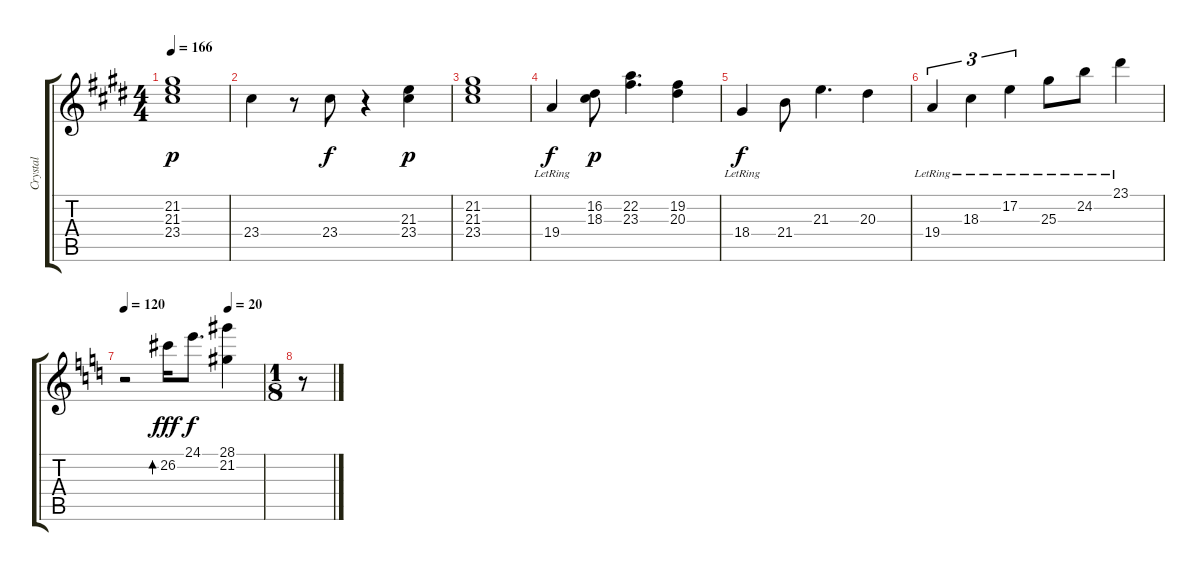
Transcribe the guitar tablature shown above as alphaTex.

\track ("Crystal" "Crystal") {instrument fx3crystal}
\staff {score tabs}
\tuning (E4 B3 G3 D3 A2 E2) {hide}
\ts (4 4)
\tempo 166
\clef g2
\ks e
(21.2 21.3 23.4).1{dy p} |
23.4.4 r.8 23.4.8{dy f} r.4 (21.3 23.4).4{dy p} |
(21.2 21.3 23.4).1 |
19.4{lr}.4{dy f} (16.2 18.3).8{dy p} (22.2 23.3).4{d} (19.2 20.3).4 |
18.4{lr}.4{dy f} 21.4.8 21.3.4{d} 20.3.4 |
19.4{lr}.4{tu (3 2)} 18.3{lr}.4{tu (3 2)} 17.2{lr}.4{tu (3 2)} 25.3{lr}.8 24.2{lr}.8 23.1{lr}.4 |
\tempo 120
\tempo (20 0.75)
\ks c
r.2 26.2.16{bd 480 dy fff} 24.1.8{d dy f} (28.1 21.2).4{volume 0} |
\ts (1 8)
r.8
